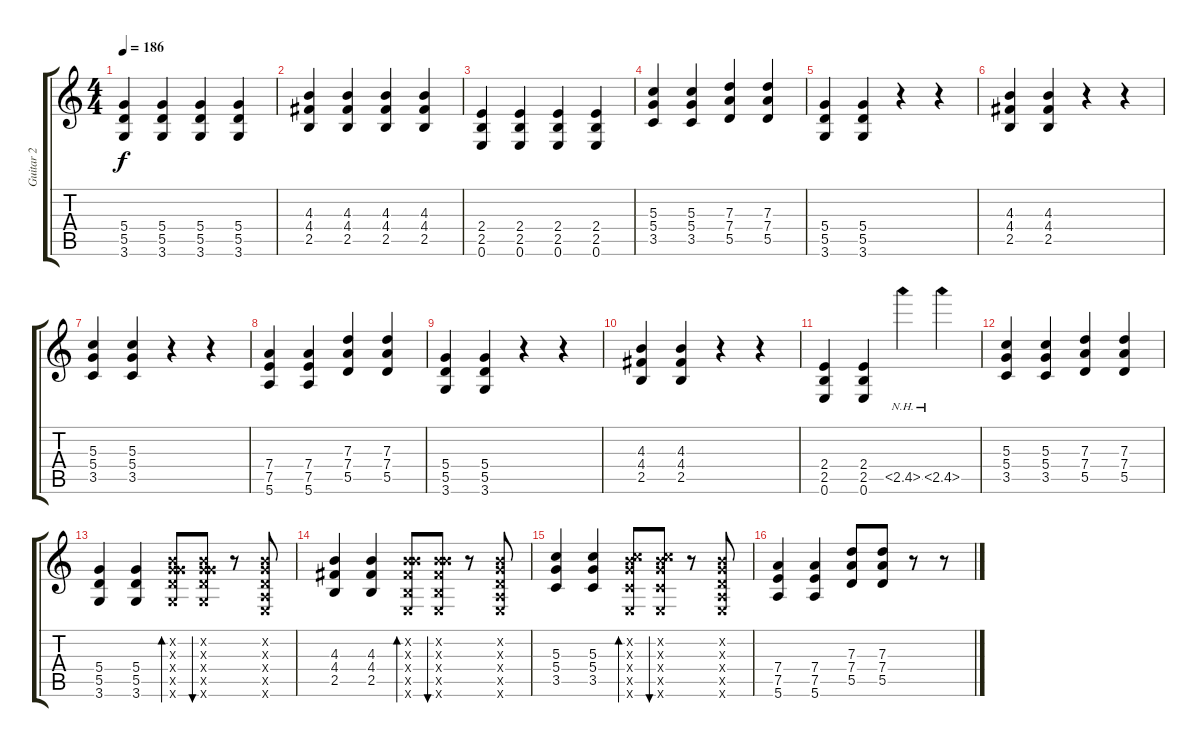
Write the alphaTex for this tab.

\track ("Guitar 2" "Guitar 2") {instrument distortionguitar}
\staff {score tabs}
\tuning (E4 B3 G3 D3 A2 E2) {hide}
\ts (4 4)
\tempo 186
\clef g2
\ks c
(5.4 5.5 3.6).4{dy f} (5.4 5.5 3.6).4 (5.4 5.5 3.6).4 (5.4 5.5 3.6).4 |
(4.3 4.4 2.5).4 (4.3 4.4 2.5).4 (4.3 4.4 2.5).4 (4.3 4.4 2.5).4 |
(2.4 2.5 0.6).4 (2.4 2.5 0.6).4 (2.4 2.5 0.6).4 (2.4 2.5 0.6).4 |
(5.3 5.4 3.5).4 (5.3 5.4 3.5).4 (7.3 7.4 5.5).4 (7.3 7.4 5.5).4 |
(5.4 5.5 3.6).4 (5.4 5.5 3.6).4 r.4 r.4 |
(4.3 4.4 2.5).4 (4.3 4.4 2.5).4 r.4 r.4 |
(5.3 5.4 3.5).4 (5.3 5.4 3.5).4 r.4 r.4 |
(7.4 7.5 5.6).4 (7.4 7.5 5.6).4 (7.3 7.4 5.5).4 (7.3 7.4 5.5).4 |
(5.4 5.5 3.6).4 (5.4 5.5 3.6).4 r.4 r.4 |
(4.3 4.4 2.5).4 (4.3 4.4 2.5).4 r.4 r.4 |
(2.4 2.5 0.6).4 (2.4 2.5 0.6).4 2.5{nh}.4 2.5{nh}.4 |
(5.3 5.4 3.5).4 (5.3 5.4 3.5).4 (7.3 7.4 5.5).4 (7.3 7.4 5.5).4 |
(5.4 5.5 3.6).4 (5.4 5.5 3.6).4 (0.2{x} 0.3{x} 5.4{x} 5.5{x} 3.6{x}).8{bd 120} (0.2{x} 0.3{x} 5.4{x} 5.5{x} 3.6{x}).8{bu 120} r.8 (0.2{x} 0.3{x} 0.4{x} 0.5{x} 0.6{x}).8 |
(4.3 4.4 2.5).4 (4.3 4.4 2.5).4 (0.2{x} 4.3{x} 4.4{x} 2.5{x} 0.6{x}).8{bd 120} (0.2{x} 4.3{x} 4.4{x} 2.5{x} 0.6{x}).8{bu 120} r.8 (0.2{x} 0.3{x} 0.4{x} 0.5{x} 0.6{x}).8 |
(5.3 5.4 3.5).4 (5.3 5.4 3.5).4 (0.2{x} 5.3{x} 5.4{x} 3.5{x} 0.6{x}).8{bd 120} (0.2{x} 5.3{x} 5.4{x} 3.5{x} 0.6{x}).8{bu 120} r.8 (0.2{x} 0.3{x} 0.4{x} 0.5{x} 0.6{x}).8 |
(7.4 7.5 5.6).4 (7.4 7.5 5.6).4 (7.3 7.4 5.5).8 (7.3 7.4 5.5).8 r.8 r.8
